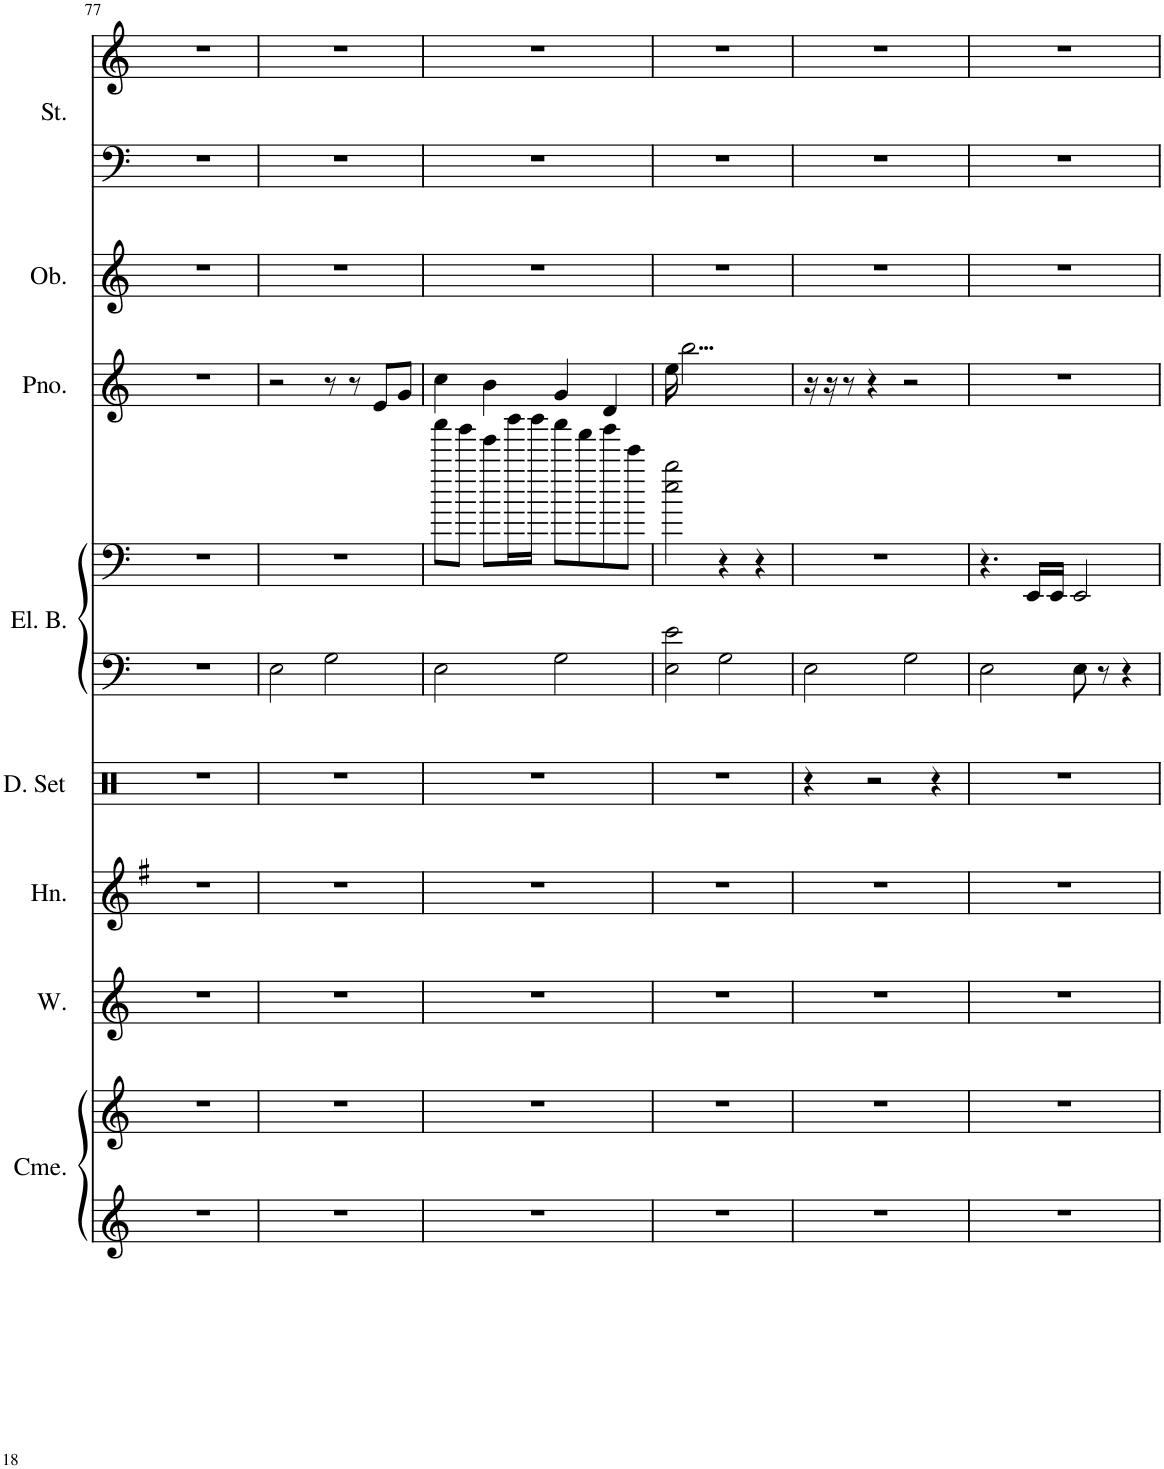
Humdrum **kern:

**kern	**kern	**kern	**kern	**kern	**kern	**kern	**kern	**kern	**kern	**kern
*part8	*part8	*part7	*part6	*part5	*part4	*part4	*part3	*part2	*part1	*part1
*staff11	*staff10	*staff9	*staff8	*staff7	*staff6	*staff5	*staff4	*staff3	*staff2	*staff1
*I"Chimes	*	*I"Women	*I"Horn	*I"Drumset	*I"Electric Bass	*	*I"Piano	*I"Oboe	*I"Strings	*
*I'Cme.	*	*I'W.	*I'Hn.	*I'D. Set	*I'El. B.	*	*I'Pno.	*I'Ob.	*I'St.	*
!!LO:PB:g=z
*clefG2	*clefG2	*clefG2	*clefG2	*clefX	*clefF4	*clefF4	*clefG2	*clefG2	*clefF4	*clefG2
*	*	*	*Trd4c7	*	*Trd7c12	*Trd7c12	*	*	*	*
*k[]	*k[]	*k[]	*k[f#]	*k[]	*k[]	*k[]	*k[]	*k[]	*k[]	*k[]
*M4/4	*M4/4	*M4/4	*M4/4	*M4/4	*M4/4	*M4/4	*M4/4	*M4/4	*M4/4	*M4/4
=77	=77	=77	=77	=77	=77	=77	=77	=77	=77	=77
1r	1r	1r	1r	1r	1r	1r	1r	1r	1r	1r
=78	=78	=78	=78	=78	=78	=78	=78	=78	=78	=78
1r	1r	1r	1r	1r	2E\	1r	2r	1r	1r	1r
.	.	.	.	.	2G\	.	8r	.	.	.
.	.	.	.	.	.	.	8r	.	.	.
.	.	.	.	.	.	.	8e/L	.	.	.
.	.	.	.	.	.	.	8g/J	.	.	.
=79	=79	=79	=79	=79	=79	=79	=79	=79	=79	=79
1r	1r	1r	1r	1r	2E\	8cccc\L	4cc\	1r	1r	1r
.	.	.	.	.	.	8bbb\J	.	.	.	.
.	.	.	.	.	.	8ggg\L	4b\	.	.	.
.	.	.	.	.	.	16dddd\L	.	.	.	.
.	.	.	.	.	.	16dddd\JJ	.	.	.	.
.	.	.	.	.	2G\	8cccc\L	4g/	.	.	.
.	.	.	.	.	.	8aaa\	.	.	.	.
.	.	.	.	.	.	8bbb\	4d/	.	.	.
.	.	.	.	.	.	8eee\J	.	.	.	.
=80	=80	=80	=80	=80	=80	=80	=80	=80	=80	=80
1r	1r	1r	1r	1r	2E\ 2e\	2ee\ 2bb\	16ee\	1r	1r	1r
.	.	.	.	.	.	.	2...bb\	.	.	.
.	.	.	.	.	2G\	4r	.	.	.	.
.	.	.	.	.	.	4r	.	.	.	.
=81	=81	=81	=81	=81	=81	=81	=81	=81	=81	=81
1r	1r	1r	1r	4r	2E\	1r	16r	1r	1r	1r
.	.	.	.	.	.	.	16r	.	.	.
.	.	.	.	.	.	.	8r	.	.	.
.	.	.	.	2r	.	.	4r	.	.	.
.	.	.	.	.	2G\	.	2r	.	.	.
.	.	.	.	4r	.	.	.	.	.	.
=82	=82	=82	=82	=82	=82	=82	=82	=82	=82	=82
1r	1r	1r	1r	1r	2E\	4.r	1r	1r	1r	1r
.	.	.	.	.	.	16EE/LL	.	.	.	.
.	.	.	.	.	.	16EE/JJ	.	.	.	.
.	.	.	.	.	8E\	2EE/	.	.	.	.
.	.	.	.	.	8r	.	.	.	.	.
.	.	.	.	.	4r	.	.	.	.	.
=	=	=	=	=	=	=	=	=	=	=
*-	*-	*-	*-	*-	*-	*-	*-	*-	*-	*-
